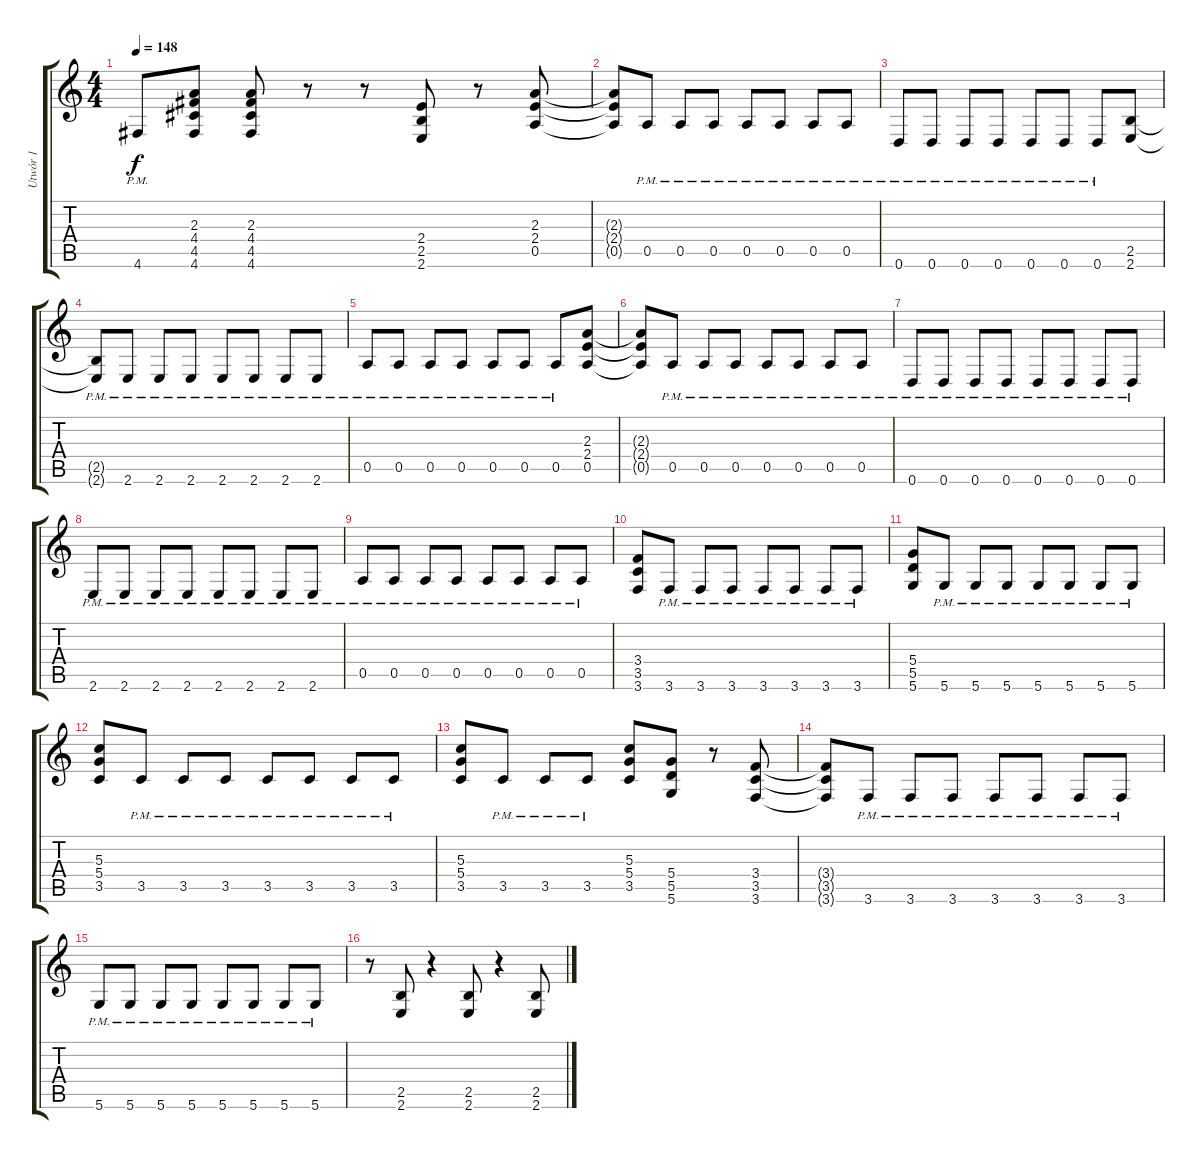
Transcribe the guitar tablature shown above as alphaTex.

\track ("Utwór 1" "Utwór 1") {instrument distortionguitar}
\staff {score tabs}
\tuning (E4 B3 G3 D3 A2 D2) {hide}
\ts (4 4)
\tempo 148
\clef g2
\ks c
4.6{pm}.8{dy f} (2.3 4.4 4.5 4.6).8 (2.3 4.4 4.5 4.6).8 r.8 r.8 (2.4 2.5 2.6).8 r.8 (2.3 2.4 0.5).8 |
(2.3{t} 2.4{t} 0.5{t}).8 0.5{pm}.8 0.5{pm}.8 0.5{pm}.8 0.5{pm}.8 0.5{pm}.8 0.5{pm}.8 0.5{pm}.8 |
0.6{pm}.8 0.6{pm}.8 0.6{pm}.8 0.6{pm}.8 0.6{pm}.8 0.6{pm}.8 0.6{pm}.8 (2.5 2.6).8 |
(2.5{t} 2.6{pm t}).8 2.6{pm}.8 2.6{pm}.8 2.6{pm}.8 2.6{pm}.8 2.6{pm}.8 2.6{pm}.8 2.6{pm}.8 |
0.5{pm}.8 0.5{pm}.8 0.5{pm}.8 0.5{pm}.8 0.5{pm}.8 0.5{pm}.8 0.5{pm}.8 (2.3 2.4 0.5).8 |
(2.3{t} 2.4{t} 0.5{t}).8 0.5{pm}.8 0.5{pm}.8 0.5{pm}.8 0.5{pm}.8 0.5{pm}.8 0.5{pm}.8 0.5{pm}.8 |
0.6{pm}.8 0.6{pm}.8 0.6{pm}.8 0.6{pm}.8 0.6{pm}.8 0.6{pm}.8 0.6{pm}.8 0.6{pm}.8 |
2.6{pm}.8 2.6{pm}.8 2.6{pm}.8 2.6{pm}.8 2.6{pm}.8 2.6{pm}.8 2.6{pm}.8 2.6{pm}.8 |
0.5{pm}.8 0.5{pm}.8 0.5{pm}.8 0.5{pm}.8 0.5{pm}.8 0.5{pm}.8 0.5{pm}.8 0.5{pm}.8 |
(3.4 3.5 3.6).8 3.6{pm}.8 3.6{pm}.8 3.6{pm}.8 3.6{pm}.8 3.6{pm}.8 3.6{pm}.8 3.6{pm}.8 |
(5.4 5.5 5.6).8 5.6{pm}.8 5.6{pm}.8 5.6{pm}.8 5.6{pm}.8 5.6{pm}.8 5.6{pm}.8 5.6{pm}.8 |
(5.3 5.4 3.5).8 3.5{pm}.8 3.5{pm}.8 3.5{pm}.8 3.5{pm}.8 3.5{pm}.8 3.5{pm}.8 3.5{pm}.8 |
(5.3 5.4 3.5).8 3.5{pm}.8 3.5{pm}.8 3.5{pm}.8 (5.3 5.4 3.5).8 (5.4 5.5 5.6).8 r.8 (3.4 3.5 3.6).8 |
(3.4{t} 3.5{t} 3.6{t}).8 3.6{pm}.8 3.6{pm}.8 3.6{pm}.8 3.6{pm}.8 3.6{pm}.8 3.6{pm}.8 3.6{pm}.8 |
5.6{pm}.8 5.6{pm}.8 5.6{pm}.8 5.6{pm}.8 5.6{pm}.8 5.6{pm}.8 5.6{pm}.8 5.6{pm}.8 |
r.8 (2.5 2.6).8 r.4 (2.5 2.6).8 r.4 (2.5 2.6).8
